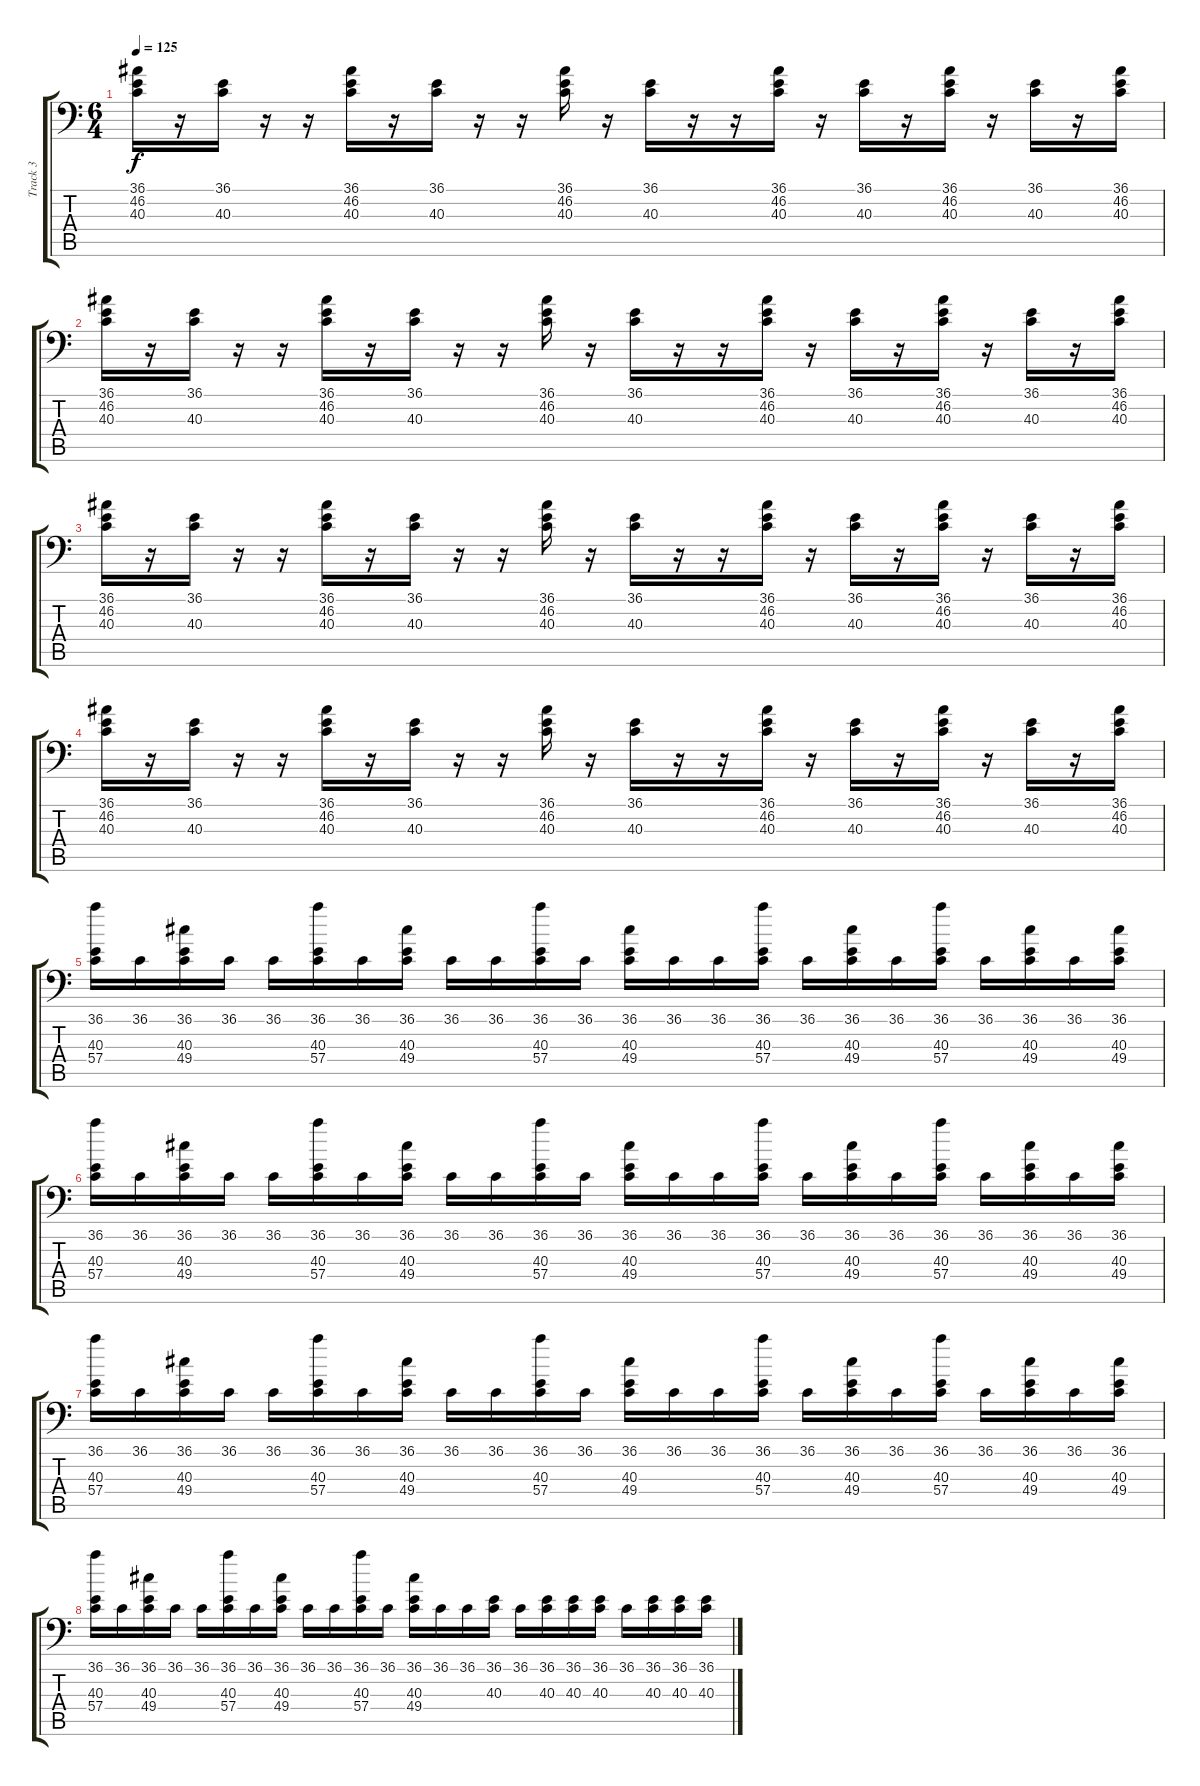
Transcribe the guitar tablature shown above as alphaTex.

\track ("Track 3" "Track 3") {instrument acousticgrandpiano}
\staff {score tabs}
\tuning (C-1 C-1 C-1 C-1 C-1 C-1) {hide}
\ts (6 4)
\tempo 125
\clef f4
\ks c
(36.1 46.2 40.3).16{dy f} r.16 (36.1 40.3).16 r.16 r.16 (36.1 46.2 40.3).16 r.16 (36.1 40.3).16 r.16 r.16 (36.1 46.2 40.3).16 r.16 (36.1 40.3).16 r.16 r.16 (36.1 46.2 40.3).16 r.16 (36.1 40.3).16 r.16 (36.1 46.2 40.3).16 r.16 (36.1 40.3).16 r.16 (36.1 46.2 40.3).16 |
(36.1 46.2 40.3).16 r.16 (36.1 40.3).16 r.16 r.16 (36.1 46.2 40.3).16 r.16 (36.1 40.3).16 r.16 r.16 (36.1 46.2 40.3).16 r.16 (36.1 40.3).16 r.16 r.16 (36.1 46.2 40.3).16 r.16 (36.1 40.3).16 r.16 (36.1 46.2 40.3).16 r.16 (36.1 40.3).16 r.16 (36.1 46.2 40.3).16 |
(36.1 46.2 40.3).16 r.16 (36.1 40.3).16 r.16 r.16 (36.1 46.2 40.3).16 r.16 (36.1 40.3).16 r.16 r.16 (36.1 46.2 40.3).16 r.16 (36.1 40.3).16 r.16 r.16 (36.1 46.2 40.3).16 r.16 (36.1 40.3).16 r.16 (36.1 46.2 40.3).16 r.16 (36.1 40.3).16 r.16 (36.1 46.2 40.3).16 |
(36.1 46.2 40.3).16 r.16 (36.1 40.3).16 r.16 r.16 (36.1 46.2 40.3).16 r.16 (36.1 40.3).16 r.16 r.16 (36.1 46.2 40.3).16 r.16 (36.1 40.3).16 r.16 r.16 (36.1 46.2 40.3).16 r.16 (36.1 40.3).16 r.16 (36.1 46.2 40.3).16 r.16 (36.1 40.3).16 r.16 (36.1 46.2 40.3).16 |
(36.1 40.3 57.4).16 36.1.16 (36.1 40.3 49.4).16 36.1.16 36.1.16 (36.1 40.3 57.4).16 36.1.16 (36.1 40.3 49.4).16 36.1.16 36.1.16 (36.1 40.3 57.4).16 36.1.16 (36.1 40.3 49.4).16 36.1.16 36.1.16 (36.1 40.3 57.4).16 36.1.16 (36.1 40.3 49.4).16 36.1.16 (36.1 40.3 57.4).16 36.1.16 (36.1 40.3 49.4).16 36.1.16 (36.1 40.3 49.4).16 |
(36.1 40.3 57.4).16 36.1.16 (36.1 40.3 49.4).16 36.1.16 36.1.16 (36.1 40.3 57.4).16 36.1.16 (36.1 40.3 49.4).16 36.1.16 36.1.16 (36.1 40.3 57.4).16 36.1.16 (36.1 40.3 49.4).16 36.1.16 36.1.16 (36.1 40.3 57.4).16 36.1.16 (36.1 40.3 49.4).16 36.1.16 (36.1 40.3 57.4).16 36.1.16 (36.1 40.3 49.4).16 36.1.16 (36.1 40.3 49.4).16 |
(36.1 40.3 57.4).16 36.1.16 (36.1 40.3 49.4).16 36.1.16 36.1.16 (36.1 40.3 57.4).16 36.1.16 (36.1 40.3 49.4).16 36.1.16 36.1.16 (36.1 40.3 57.4).16 36.1.16 (36.1 40.3 49.4).16 36.1.16 36.1.16 (36.1 40.3 57.4).16 36.1.16 (36.1 40.3 49.4).16 36.1.16 (36.1 40.3 57.4).16 36.1.16 (36.1 40.3 49.4).16 36.1.16 (36.1 40.3 49.4).16 |
(36.1 40.3 57.4).16 36.1.16 (36.1 40.3 49.4).16 36.1.16 36.1.16 (36.1 40.3 57.4).16 36.1.16 (36.1 40.3 49.4).16 36.1.16 36.1.16 (36.1 40.3 57.4).16 36.1.16 (36.1 40.3 49.4).16 36.1.16 36.1.16 (36.1 40.3).16 36.1.16 (36.1 40.3).16 (36.1 40.3).16 (36.1 40.3).16 36.1.16 (36.1 40.3).16 (36.1 40.3).16 (36.1 40.3).16
